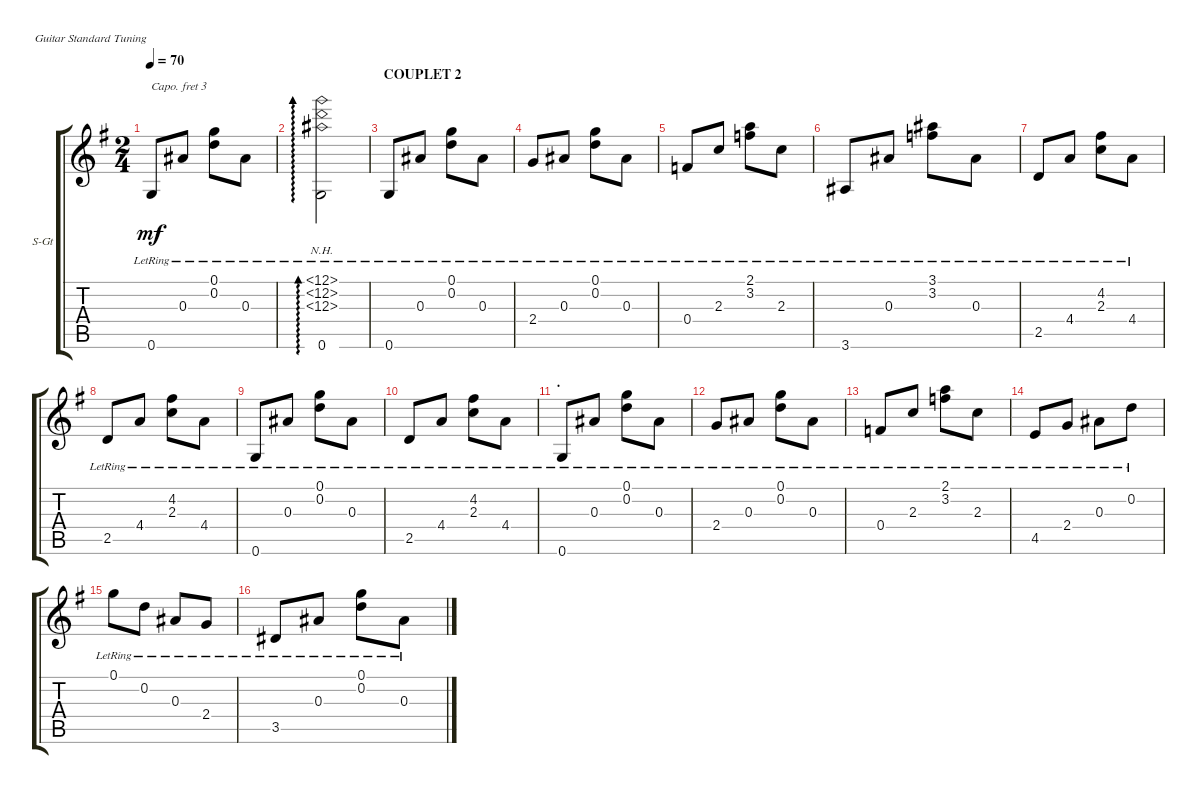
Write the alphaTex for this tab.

\defaultSystemsLayout 4
\bracketExtendMode groupsimilarinstruments
\firstSystemTrackNameOrientation horizontal
\otherSystemsTrackNameOrientation horizontal
\track ("Steel Guitar" "S-Gt") {instrument acousticguitarsteel}
\staff {score tabs}
\capo 3
\tuning (E4 B3 G3 D3 A2 E2)
\ts (2 4)
\tempo 70
\clef g2
\ks eminor
0.6{lr}.8{dy mf} 0.3{lr}.8 (0.2{lr} 0.1{lr}).8 0.3{lr}.8 |
(0.6{lr} 12.3{nh} 12.2{nh} 12.1{nh}).2{ad 30} |
\section ("" "COUPLET 2")
0.6{lr}.8 0.3{lr}.8 (0.2{lr} 0.1{lr}).8 0.3{lr}.8 |
2.4{lr}.8 0.3{lr}.8 (0.2{lr} 0.1{lr}).8 0.3{lr}.8 |
0.4{lr}.8 2.3{lr}.8 (3.2{lr} 2.1{lr}).8 2.3{lr}.8 |
3.6{lr}.8 0.3{lr}.8 (3.2{lr} 3.1{lr}).8 0.3{lr}.8 |
2.5{lr}.8 4.4{lr}.8 (2.3{lr} 4.2{lr}).8 4.4{lr}.8 |
2.5{lr}.8 4.4{lr}.8 (2.3{lr} 4.2{lr}).8 4.4{lr}.8 |
0.6{lr}.8 0.3{lr}.8 (0.2{lr} 0.1{lr}).8 0.3{lr}.8 |
2.5{lr}.8 4.4{lr}.8 (2.3{lr} 4.2{lr}).8 4.4{lr}.8 |
\section ("" ".")
0.6{lr}.8 0.3{lr}.8 (0.2{lr} 0.1{lr}).8 0.3{lr}.8 |
2.4{lr}.8 0.3{lr}.8 (0.2{lr} 0.1{lr}).8 0.3{lr}.8 |
0.4{lr}.8 2.3{lr}.8 (3.2{lr} 2.1{lr}).8 2.3{lr}.8 |
4.5{lr}.8 2.4{lr}.8 0.3{lr}.8 0.2{lr}.8 |
0.1{lr}.8 0.2{lr}.8 0.3{lr}.8 2.4{lr}.8 |
3.5{lr}.8 0.3{lr}.8 (0.2{lr} 0.1{lr}).8 0.3{lr}.8
